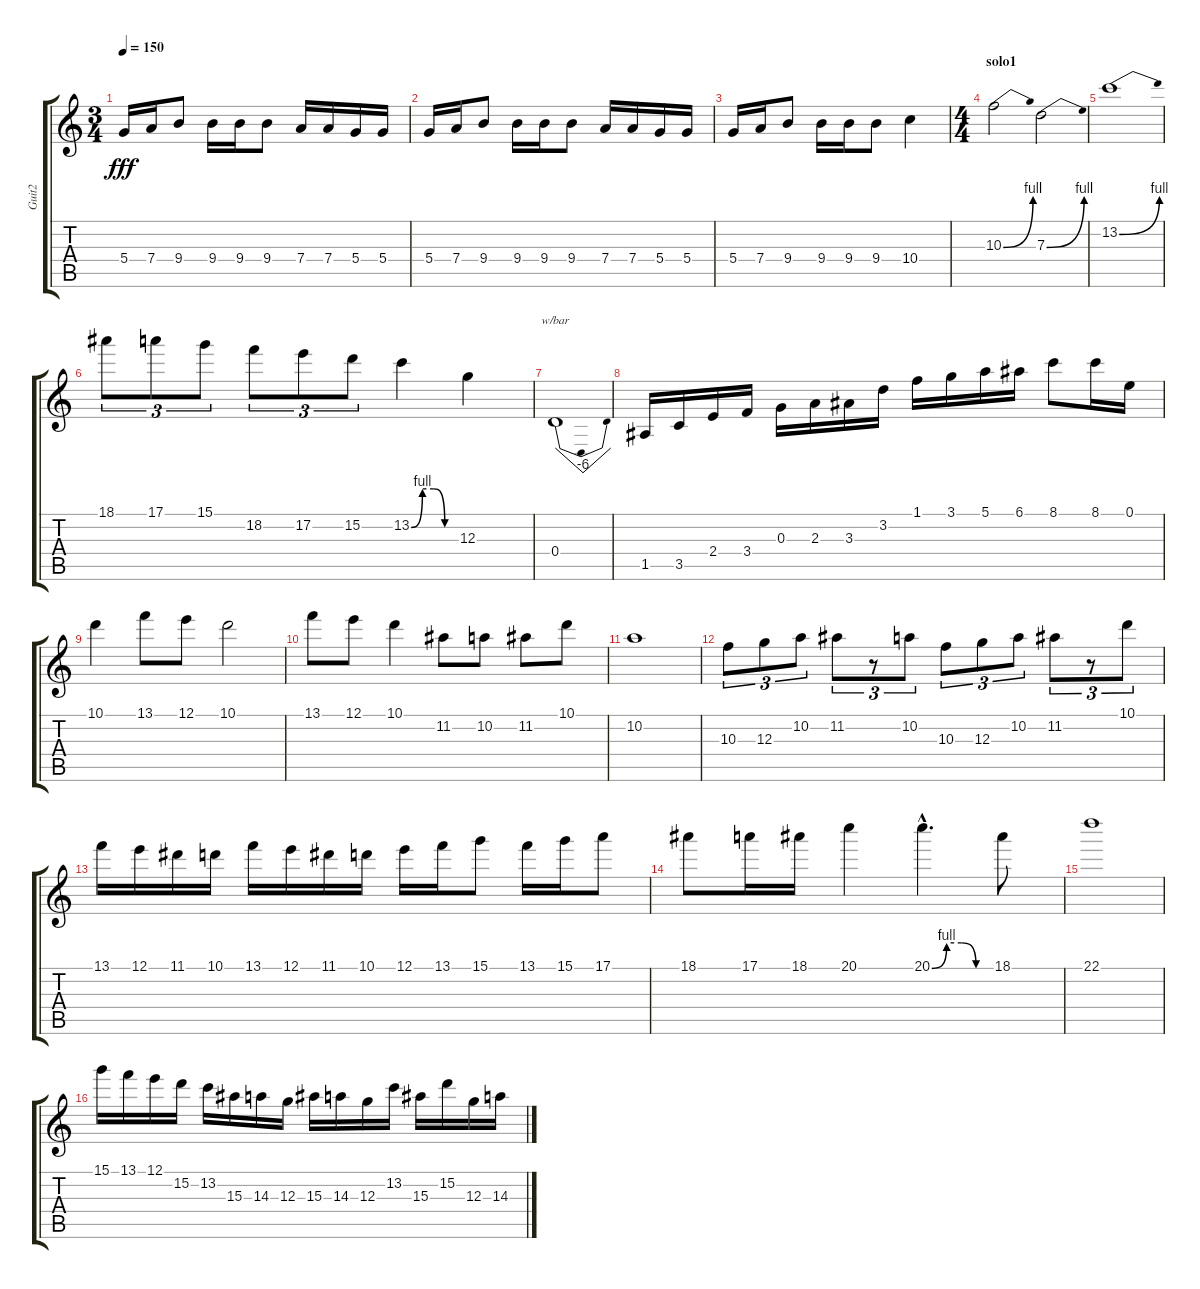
\track ("Guit2" "Guit2") {instrument electricguitarclean}
\staff {score tabs}
\tuning (E4 B3 G3 D3 A2 E2) {hide}
\ts (3 4)
\tempo 150
\clef g2
\ks c
5.4.16{dy fff} 7.4.16 9.4.8 9.4.16 9.4.16 9.4.8 7.4.16 7.4.16 5.4.16 5.4.16 |
5.4.16 7.4.16 9.4.8 9.4.16 9.4.16 9.4.8 7.4.16 7.4.16 5.4.16 5.4.16 |
5.4.16 7.4.16 9.4.8 9.4.16 9.4.16 9.4.8 10.4.4 |
\ts (4 4)
\section ("" "solo1")
10.3{be (bend 0 0 60 4)}.2{volume 13} 7.3{be (bend 0 0 60 4)}.2 |
13.2{be (bend 0 0 60 4)}.1 |
18.1.8{tu (3 2)} 17.1.8{tu (3 2)} 15.1.8{tu (3 2)} 18.2.8{tu (3 2)} 17.2.8{tu (3 2)} 15.2.8{tu (3 2)} 13.2{be (custom 0 0 15 4 30 4 45 0 60 0)}.4 12.3.4 |
0.4.1{tbe (dip default 0 0 30 -24 60 0)} |
1.5.16 3.5.16 2.4.16 3.4.16 0.3.16 2.3.16 3.3.16 3.2.16 1.1.16 3.1.16 5.1.16 6.1.16 8.1.8 8.1.16 0.1.16 |
10.1.4 13.1.8 12.1.8 10.1.2 |
13.1.8 12.1.8 10.1.4 11.2.8 10.2.8 11.2.8 10.1.8 |
10.2.1 |
10.3.8{tu (3 2)} 12.3.8{tu (3 2)} 10.2.8{tu (3 2)} 11.2.8{tu (3 2)} r.8{tu (3 2)} 10.2.8{tu (3 2)} 10.3.8{tu (3 2)} 12.3.8{tu (3 2)} 10.2.8{tu (3 2)} 11.2.8{tu (3 2)} r.8{tu (3 2)} 10.1.8{tu (3 2)} |
13.1.16 12.1.16 11.1.16 10.1.16 13.1.16 12.1.16 11.1.16 10.1.16 12.1.16 13.1.16 15.1.8 13.1.16 15.1.16 17.1.8 |
18.1.8 17.1.16 18.1.16 20.1.4 20.1{be (custom 0 0 15 4 30 4 45 0 60 0) hac}.4{d} 18.1.8 |
22.1.1 |
15.1.16 13.1.16 12.1.16 15.2.16 13.2.16 15.3.16 14.3.16 12.3.16 15.3.16 14.3.16 12.3.16 13.2.16 15.3.16 15.2.16 12.3.16 14.3.16
